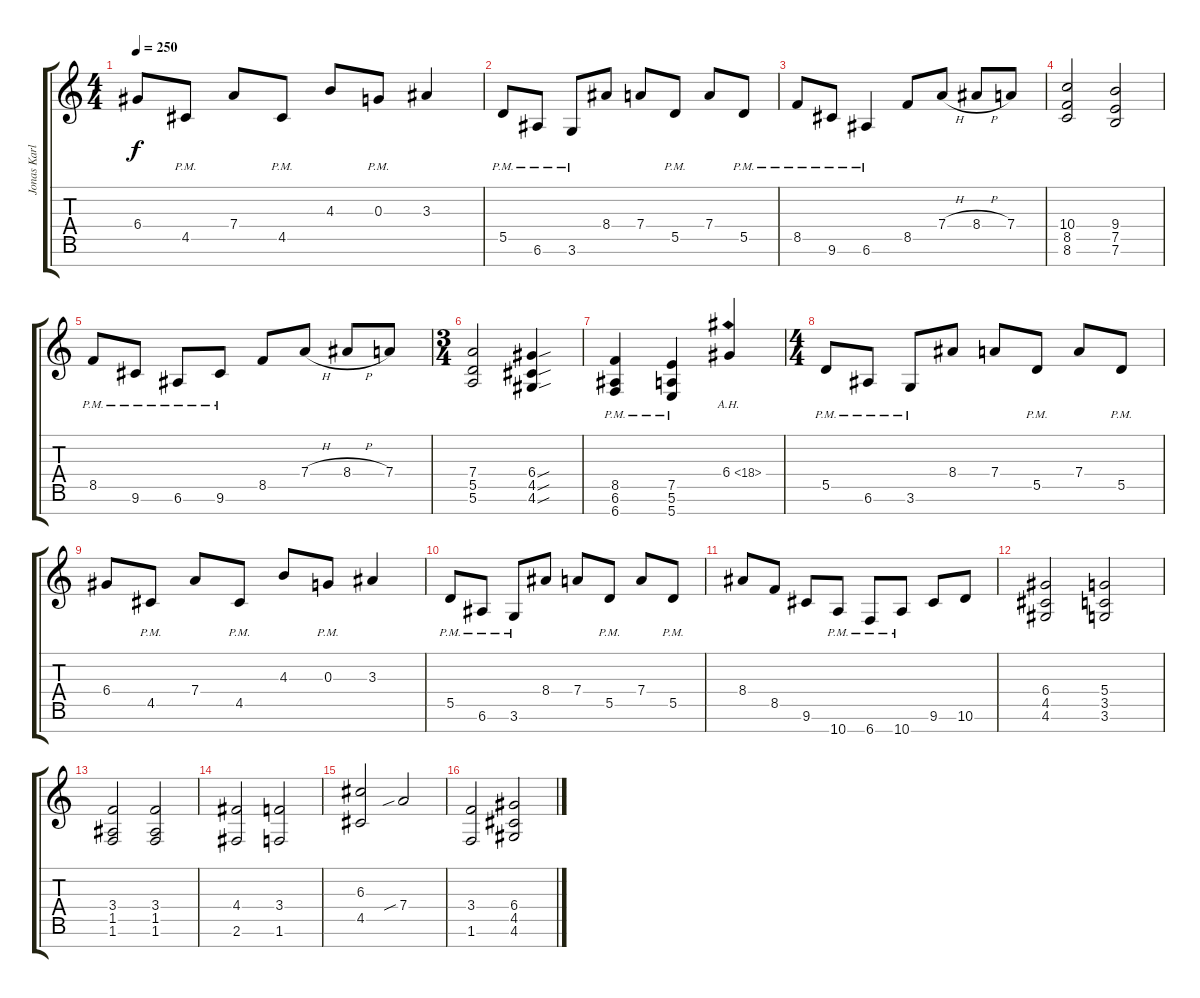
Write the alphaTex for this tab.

\track ("Jonas Karlsson" "Jonas Karl") {instrument distortionguitar}
\staff {score tabs}
\tuning (E4 B3 G3 D3 A2 E2 B1) {hide}
\ts (4 4)
\tempo 250
\clef g2
\ks c
6.4.8{dy f} 4.5{pm}.8 7.4.8 4.5{pm}.8 4.3.8 0.3{pm}.8 3.3.4 |
5.5{pm}.8 6.6{pm}.8 3.6{pm}.8 8.4.8 7.4.8 5.5{pm}.8 7.4.8 5.5{pm}.8 |
8.5{pm}.8 9.6{pm}.8 6.6{pm}.4 8.5.8 7.4{h}.8 8.4{h}.8 7.4.8 |
(10.4 8.5 8.6).2 (9.4 7.5 7.6).2 |
8.5{pm}.8 9.6{pm}.8 6.6{pm}.8 9.6{pm}.8 8.5.8 7.4{h}.8 8.4{h}.8 7.4.8 |
\ts (3 4)
(7.4 5.5 5.6).2 (6.4{sou} 4.5{sou} 4.6{sou}).4 |
(8.5{pm} 6.6{pm} 6.7{pm}).4 (7.5{pm} 5.6{pm} 5.7{pm}).4 6.4{ah 12}.4 |
\ts (4 4)
5.5{pm}.8 6.6{pm}.8 3.6{pm}.8 8.4.8 7.4.8 5.5{pm}.8 7.4.8 5.5{pm}.8 |
6.4.8 4.5{pm}.8 7.4.8 4.5{pm}.8 4.3.8 0.3{pm}.8 3.3.4 |
5.5{pm}.8 6.6{pm}.8 3.6{pm}.8 8.4.8 7.4.8 5.5{pm}.8 7.4.8 5.5{pm}.8 |
8.4.8 8.5.8 9.6.8 10.7{pm}.8 6.7{pm}.8 10.7{pm}.8 9.6.8 10.6.8 |
(6.4 4.5 4.6).2{volume 10} (5.4 3.5 3.6).2 |
(3.4 1.5 1.6).2 (3.4 1.5 1.6).2 |
(4.4 2.6).2 (3.4 1.6).2 |
(6.3 4.5).2 7.4{sib}.2 |
(3.4 1.6).2 (6.4 4.5 4.6).2
